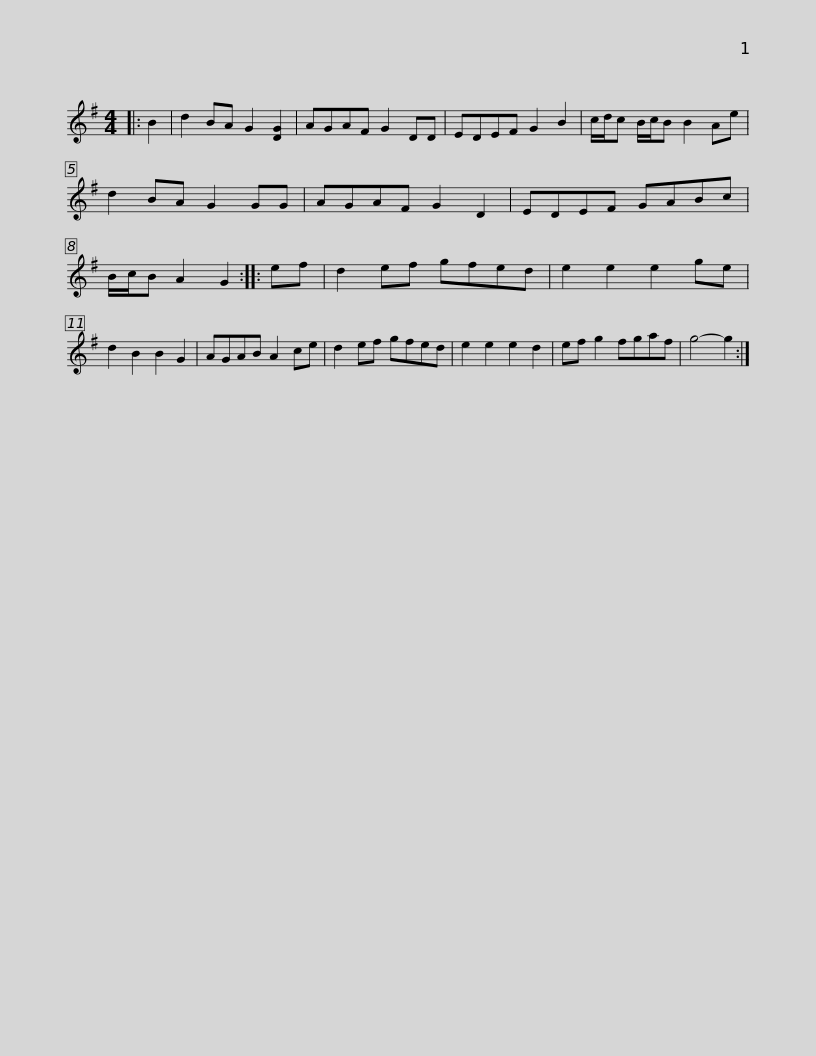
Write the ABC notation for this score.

X:1
L:1/8
M:4/4
I:linebreak $
K:G
V:1 treble
V:1
|: B2 | d2 BA G2 [DG]2 | AGAF G2 DD | EDEF G2 B2 | c/d/c B/c/B B2 Ae | %5
 d2 BA G2 GG | AGAF G2 D2 |$ EDEF GABc | B/c/B A2 G2 :: ef | %10
 d2 ef gfed | e2 e2 e2 ge | d2 B2 B2 G2 | AGAB A2 ce |$ d2 ef gfed | %15
 e2 e2 e2 d2 | ef g2 fgaf | g4- g2 :| %18
